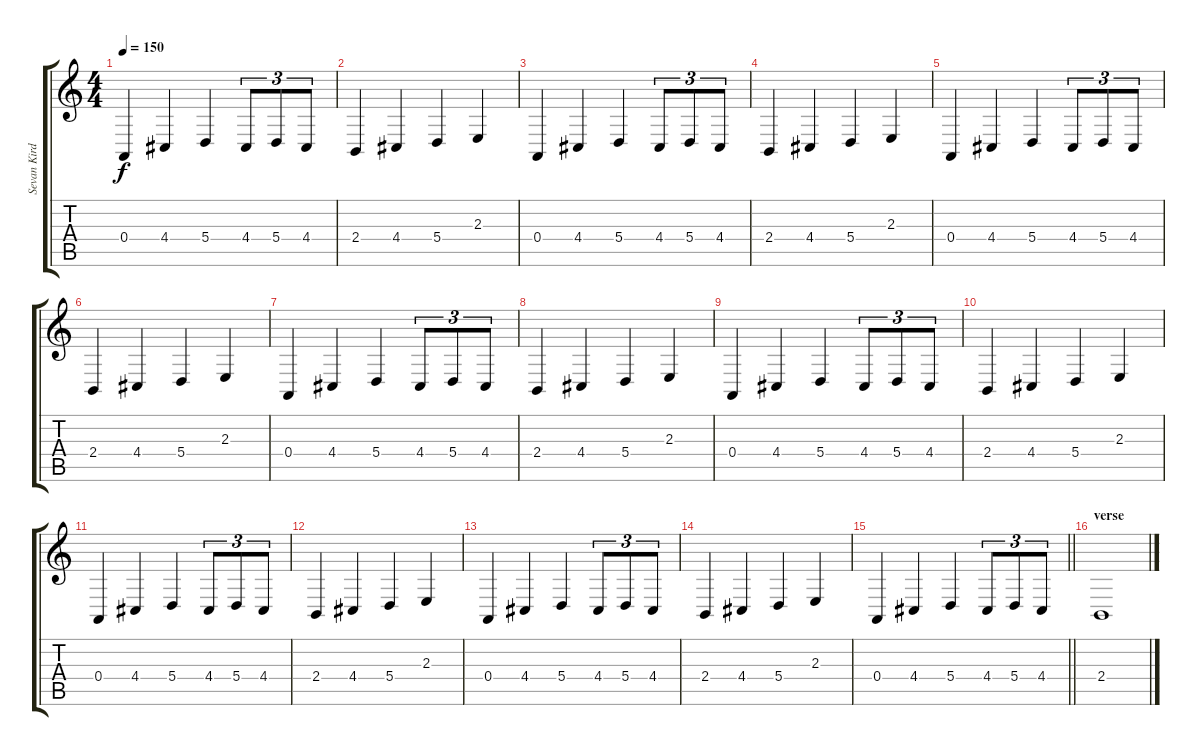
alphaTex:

\track ("Sevan Kirder" "Sevan Kird") {instrument bagpipe}
\staff {score tabs}
\tuning (B3 Gb3 D3 A2 E2 B1) {hide}
\ts (4 4)
\tempo 150
\clef g2
\ks c
0.4.4{dy f} 4.4.4 5.4.4 4.4.8{tu (3 2)} 5.4.8{tu (3 2)} 4.4.8{tu (3 2)} |
2.4.4 4.4.4 5.4.4 2.3.4 |
0.4.4 4.4.4 5.4.4 4.4.8{tu (3 2)} 5.4.8{tu (3 2)} 4.4.8{tu (3 2)} |
2.4.4 4.4.4 5.4.4 2.3.4 |
0.4.4 4.4.4 5.4.4 4.4.8{tu (3 2)} 5.4.8{tu (3 2)} 4.4.8{tu (3 2)} |
2.4.4 4.4.4 5.4.4 2.3.4 |
0.4.4 4.4.4 5.4.4 4.4.8{tu (3 2)} 5.4.8{tu (3 2)} 4.4.8{tu (3 2)} |
2.4.4 4.4.4 5.4.4 2.3.4 |
0.4.4 4.4.4 5.4.4 4.4.8{tu (3 2)} 5.4.8{tu (3 2)} 4.4.8{tu (3 2)} |
2.4.4 4.4.4 5.4.4 2.3.4 |
0.4.4 4.4.4 5.4.4 4.4.8{tu (3 2)} 5.4.8{tu (3 2)} 4.4.8{tu (3 2)} |
2.4.4 4.4.4 5.4.4 2.3.4 |
0.4.4 4.4.4 5.4.4 4.4.8{tu (3 2)} 5.4.8{tu (3 2)} 4.4.8{tu (3 2)} |
2.4.4 4.4.4 5.4.4 2.3.4 |
\barLineRight lightlight
0.4.4 4.4.4 5.4.4 4.4.8{tu (3 2)} 5.4.8{tu (3 2)} 4.4.8{tu (3 2)} |
\section ("" "verse")
2.4.1{volume 0}
